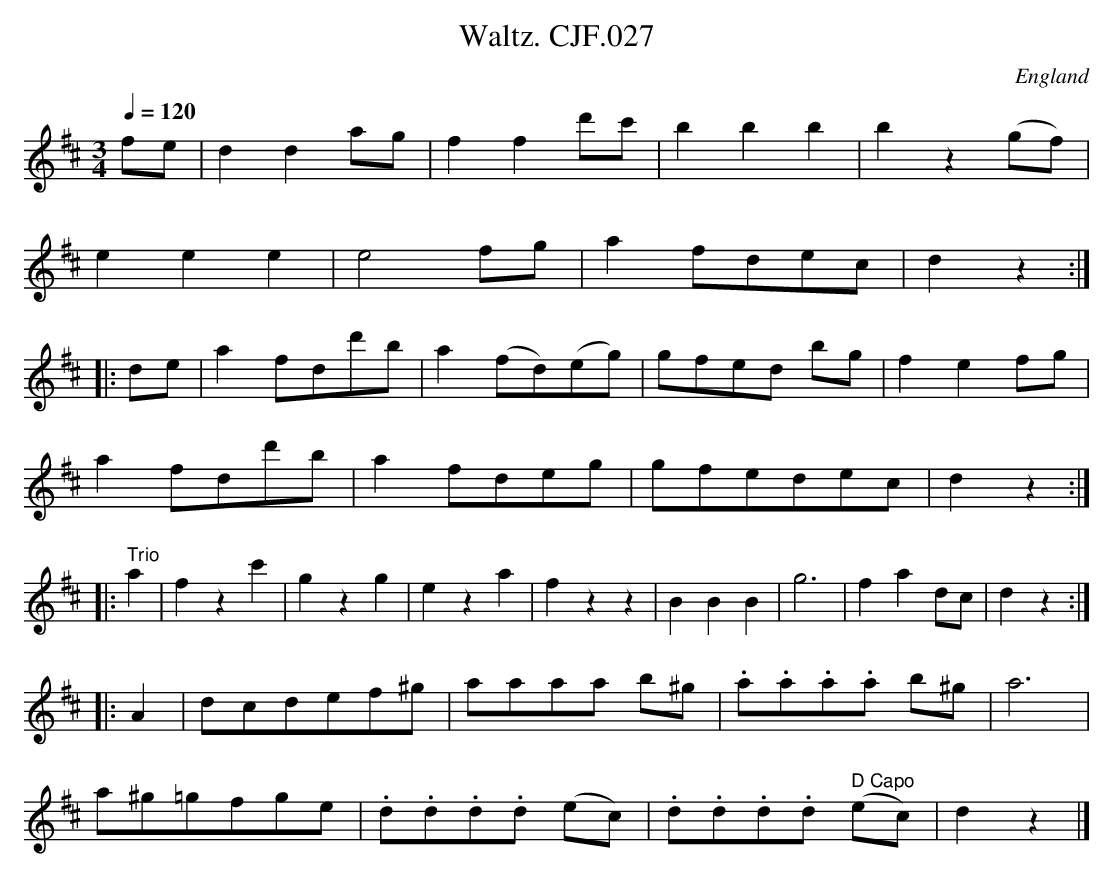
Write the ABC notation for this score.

X:1
T:Waltz. CJF.027
O:England
M:3/4
L:1/8
Q:1/4=120
K:D major
fe|\
d2d2ag|f2f2d'c'|b2b2b2|b2z2(gf)|!
e2e2e2|e4fg|a2fdec|d2z2:|!
|:de|a2fdd'b|a2(fd)(eg)|gfed bg|f2e2fg|!
a2fdd'b|a2fdeg|gfedec|d2z2:|!
|:" Trio"a2|f2z2c'2|g2z2g2|e2z2a2|f2z2z2|\
B2B2B2|g6|f2a2dc|d2z2:|!
|:A2|dcdef^g|aaaa b^g|.a.a.a.a b^g|a6|!
a^g=gfge|.d.d.d.d (ec)|.d.d.d.d (" D Capo"ec)|d2z2|]
